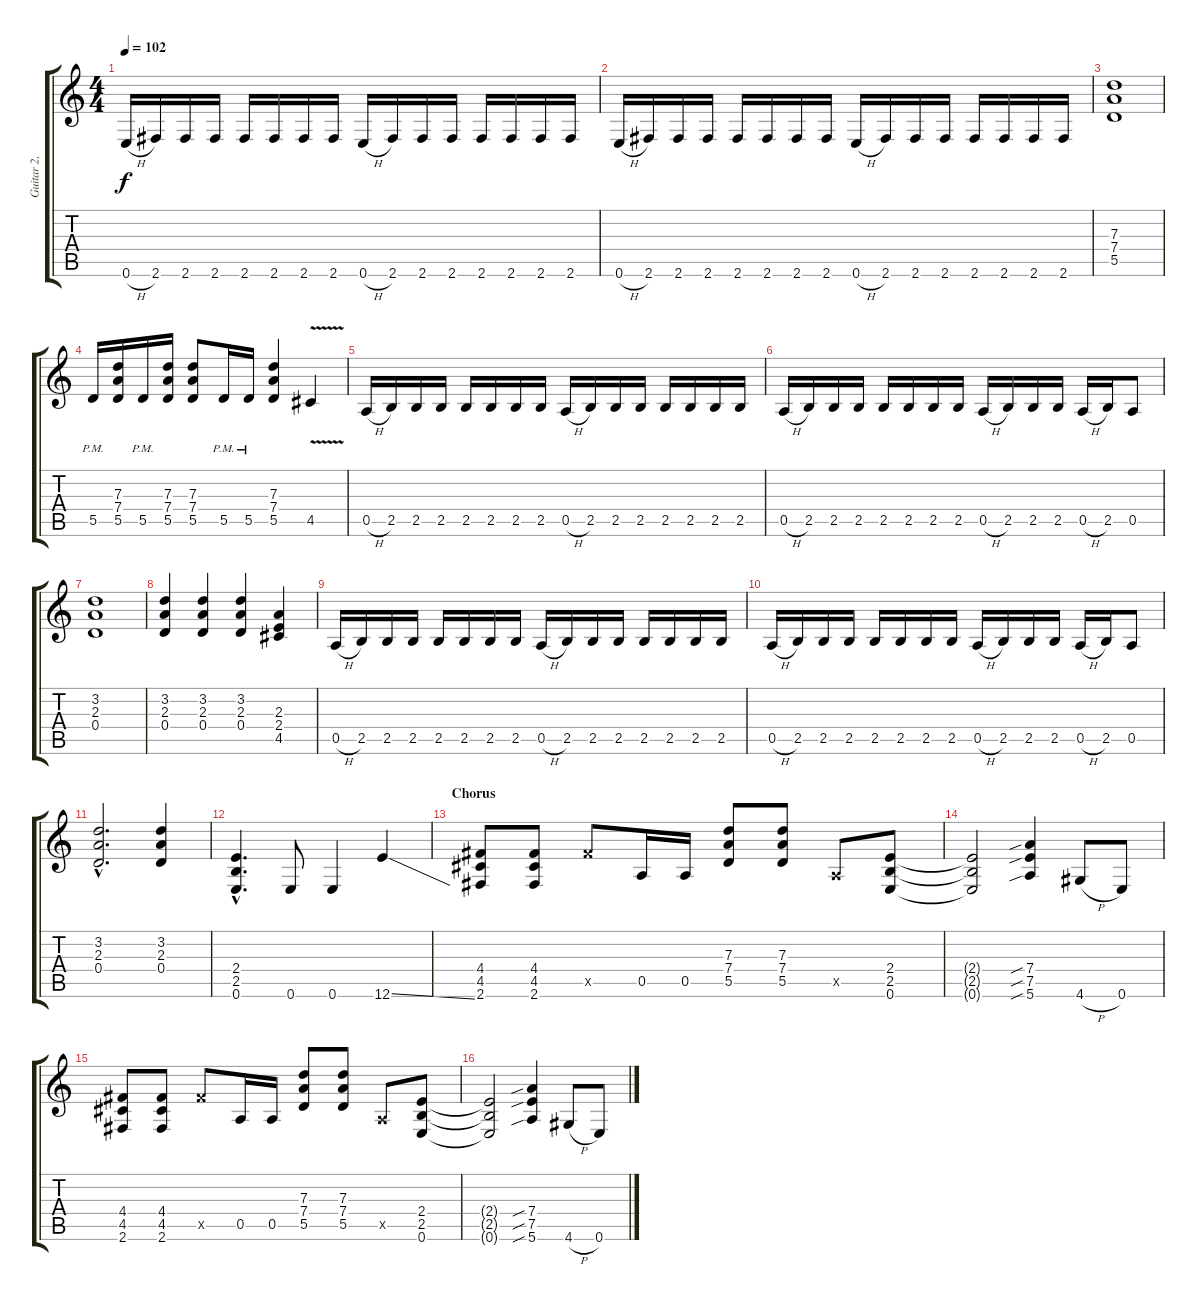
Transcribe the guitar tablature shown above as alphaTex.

\track ("Guitar 2, Rythm" "Guitar 2, ") {instrument distortionguitar}
\staff {score tabs}
\tuning (E4 B3 G3 D3 A2 E2) {hide}
\ts (4 4)
\tempo 102
\clef g2
\ks c
0.6{h}.16{dy f} 2.6.16 2.6.16 2.6.16 2.6.16 2.6.16 2.6.16 2.6.16 0.6{h}.16 2.6.16 2.6.16 2.6.16 2.6.16 2.6.16 2.6.16 2.6.16 |
0.6{h}.16 2.6.16 2.6.16 2.6.16 2.6.16 2.6.16 2.6.16 2.6.16 0.6{h}.16 2.6.16 2.6.16 2.6.16 2.6.16 2.6.16 2.6.16 2.6.16 |
(7.3 7.4 5.5).1 |
5.5{pm}.16 (7.3 7.4 5.5).16 5.5{pm}.16 (7.3 7.4 5.5).16 (7.3 7.4 5.5).8 5.5{pm}.16 5.5{pm}.16 (7.3 7.4 5.5).4 4.5{v}.4 |
0.5{h}.16 2.5.16 2.5.16 2.5.16 2.5.16 2.5.16 2.5.16 2.5.16 0.5{h}.16 2.5.16 2.5.16 2.5.16 2.5.16 2.5.16 2.5.16 2.5.16 |
0.5{h}.16 2.5.16 2.5.16 2.5.16 2.5.16 2.5.16 2.5.16 2.5.16 0.5{h}.16 2.5.16 2.5.16 2.5.16 0.5{h}.16 2.5.16 0.5.8 |
(3.2 2.3 0.4).1 |
(3.2 2.3 0.4).4 (3.2 2.3 0.4).4 (3.2 2.3 0.4).4 (2.3 2.4 4.5).4 |
0.5{h}.16 2.5.16 2.5.16 2.5.16 2.5.16 2.5.16 2.5.16 2.5.16 0.5{h}.16 2.5.16 2.5.16 2.5.16 2.5.16 2.5.16 2.5.16 2.5.16 |
0.5{h}.16 2.5.16 2.5.16 2.5.16 2.5.16 2.5.16 2.5.16 2.5.16 0.5{h}.16 2.5.16 2.5.16 2.5.16 0.5{h}.16 2.5.16 0.5.8 |
(3.2{hac} 2.3{hac} 0.4{hac}).2{d} (3.2 2.3 0.4).4 |
(2.4{hac} 2.5{hac} 0.6{hac}).4{d} 0.6.8 0.6.4 12.6{ss}.4 |
\section ("" "Chorus")
(4.4 4.5 2.6).8 (4.4 4.5 2.6).8 9.5{x}.8 0.5.16 0.5.16 (7.3 7.4 5.5).8 (7.3 7.4 5.5).8 0.5{x}.8 (2.4 2.5 0.6).8 |
(2.4{t} 2.5{t} 0.6{t}).2 (7.4{sib} 7.5{sib} 5.6{sib}).4 4.6{h}.8 0.6.8 |
(4.4 4.5 2.6).8 (4.4 4.5 2.6).8 9.5{x}.8 0.5.16 0.5.16 (7.3 7.4 5.5).8 (7.3 7.4 5.5).8 0.5{x}.8 (2.4 2.5 0.6).8 |
(2.4{t} 2.5{t} 0.6{t}).2 (7.4{sib} 7.5{sib} 5.6{sib}).4 4.6{h}.8 0.6.8
